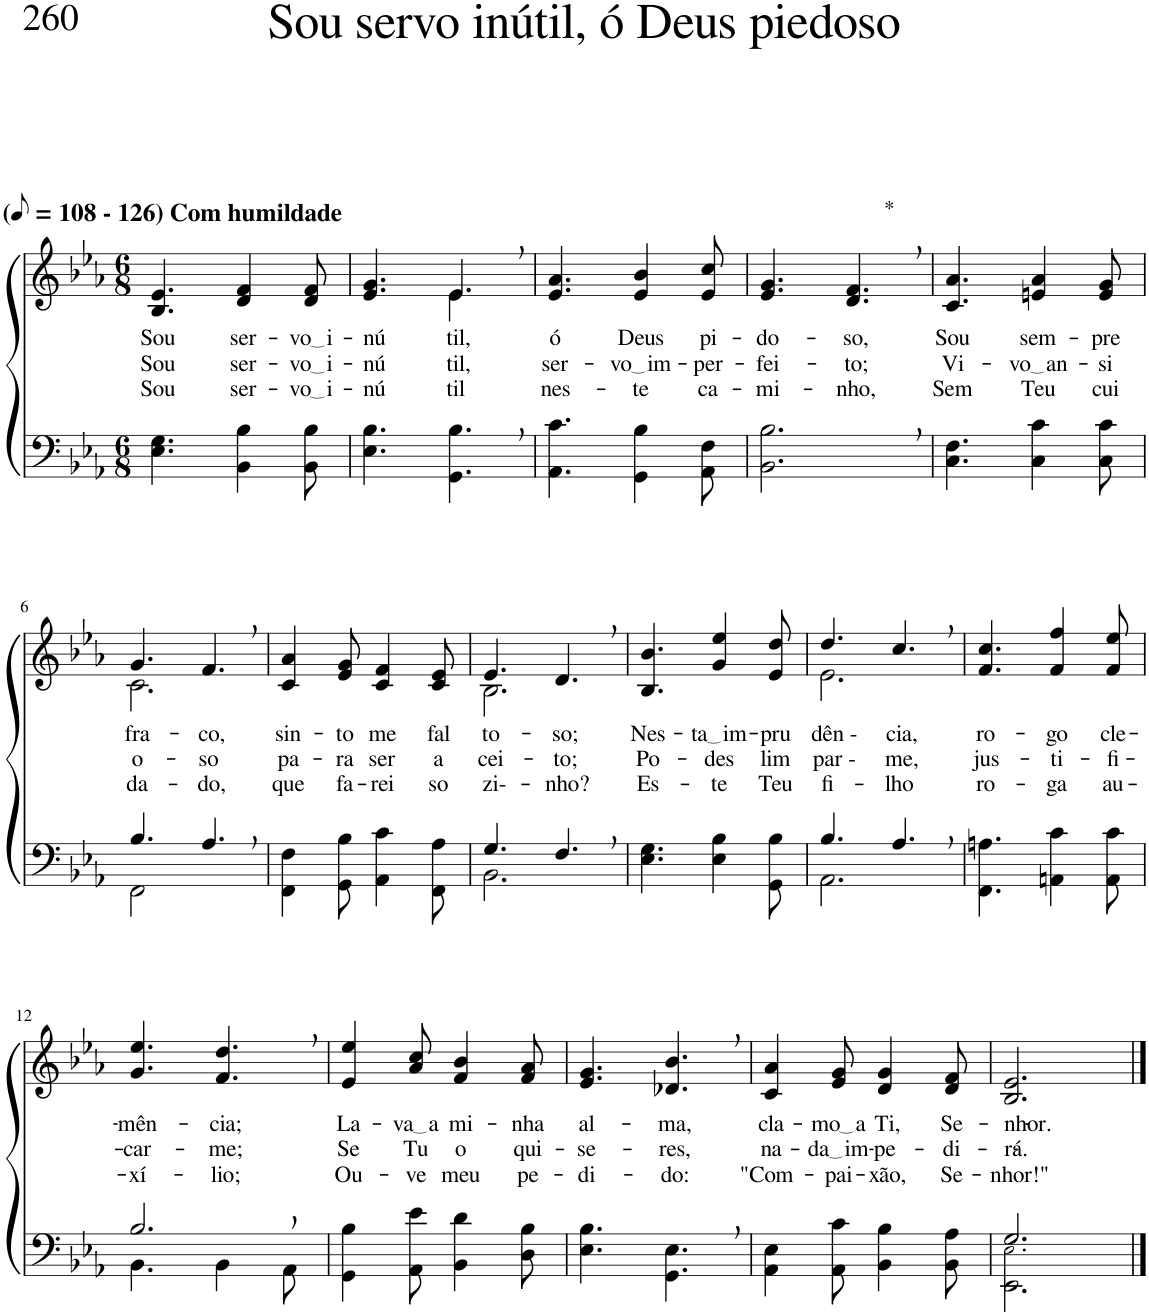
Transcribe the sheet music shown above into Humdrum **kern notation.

**kern	**kern	**text	**text	**text
*part2	*part1	*part1	*part1	*part1
*staff2	*staff1	*staff1	*staff1	*staff1
*I"Parte III e IV	*I"Parte I e II	*	*	*
*clefF4	*clefG2	*	*	*
*k[b-e-a-]	*k[b-e-a-]	*	*	*
*M6/8	*M6/8	*	*	*
*MM54	*MM54	*	*	*
=1	=1	=1	=1	=1
!	!LO:TX:a:B:t=(	!	!	!
!	!LO:TX:a:B:t=- 126) Com humildade	!	!	!
!	!	!LO:LY:b	!LO:LY:b	!LO:LY:b
4.E-\ 4.G\	4.B-/ 4.e-/	Sou	Sou	Sou
!	!	!LO:LY:b	!LO:LY:b	!LO:LY:b
4BB-\ 4B-\	4d/ 4f/	ser-	ser-	ser-
!	!	!LO:LY:b	!LO:LY:b	!LO:LY:b
8BB-\ 8B-\	8d/ 8f/	vo i	vo i	vo i
=2	=2	=2	=2	=2
!	!	!LO:LY:b	!LO:LY:b	!LO:LY:b
*	*^	*	*	*
4.E-\ 4.B-\	4.e-/ 4.g/	4.ryy	-nú-	-nú-	-nú-
!	!	!	!LO:LY:b	!LO:LY:b	!LO:LY:b
4.GG\, 4.B-\,	4.e-,/	4.e-\	-til,	til,	til
=3	=3	=3	=3	=3	=3
!	!	!	!LO:LY:b	!LO:LY:b	!LO:LY:b
*	*v	*v	*	*	*
4.AA-\ 4.c\	4.e-/ 4.a-/	ó	ser-	nes-
!	!	!LO:LY:b	!LO:LY:b	!LO:LY:b
4GG\ 4B-\	4e-/ 4b-/	Deus	vo im	-te
!	!	!LO:LY:b	!LO:LY:b	!LO:LY:b
8AA-\ 8F\	8e-/ 8cc/	pi-	-per-	ca-
=4	=4	=4	=4	=4
!	!	!LO:LY:b	!LO:LY:b	!LO:LY:b
2.BB-\, 2.B-\,	4.e-/ 4.g/	-do-	-fei-	-mi-
!	!LO:TX:a:t=*	!	!	!
!	!	!LO:LY:b	!LO:LY:b	!LO:LY:b
.	4.d/, 4.f/,	-so,	-to;	-nho,
=5	=5	=5	=5	=5
!	!	!LO:LY:b	!LO:LY:b	!LO:LY:b
4.C\ 4.F\	4.c/ 4.a-/	Sou	Vi-	Sem
!	!	!LO:LY:b	!LO:LY:b	!LO:LY:b
4C\ 4c\	4en/ 4a-/	sem-	vo an	Teu
!	!	!LO:LY:b	!LO:LY:b	!LO:LY:b
8C\ 8c\	8e/ 8g/	-pre	-si-	cui-
!!LO:LB:g=z
=6	=6	=6	=6	=6
*^	*^	*	*	*
!	!	!	!	!LO:LY:b	!LO:LY:b	!LO:LY:b
4.B-/	2FF\	4.g/	2.c\	fra-	-o-	da-
!	!	!	!	!LO:LY:b	!LO:LY:b	!LO:LY:b
4.A-,/	.	4.f,/	.	co,	-so	-do,
.	4ryy	.	.	.	.	.
*	*	*v	*v	*	*	*
=7	=7	=7	=7	=7	=7
!	!	!	!LO:LY:b	!LO:LY:b	!LO:LY:b
*v	*v	*	*	*	*
4FF\ 4F\	4c/ 4a-/	sin-	pa-	que
!	!	!LO:LY:b	!LO:LY:b	!LO:LY:b
8GG\ 8B-\	8e-/ 8g/	-to	-ra	fa-
!	!	!LO:LY:b	!LO:LY:b	!LO:LY:b
4AA-\ 4c\	4c/ 4f/	me	ser	-rei
!	!	!LO:LY:b	!LO:LY:b	!LO:LY:b
8FF\ 8A-\	8c/ 8e-/	fal-	a-	so-
=8	=8	=8	=8	=8
*^	*^	*	*	*
!	!	!	!	!LO:LY:b	!LO:LY:b	!LO:LY:b
4.G/	2.BB-\	4.e-/	2.B-\	-to-	-cei-	-zi--
!	!	!	!	!LO:LY:b	!LO:LY:b	!LO:LY:b
4.F,/	.	4.d,/	.	so;	to;	-nho?
*v	*v	*	*	*	*	*
*	*v	*v	*	*	*
=9	=9	=9	=9	=9
!	!	!LO:LY:b	!LO:LY:b	!LO:LY:b
4.E-\ 4.G\	4.B-/ 4.b-/	Nes-	Po-	Es-
!	!	!LO:LY:b	!LO:LY:b	!LO:LY:b
4E-\ 4B-\	4g/ 4ee-/	ta im	-des	-te
!	!	!LO:LY:b	!LO:LY:b	!LO:LY:b
8GG\ 8B-\	8e-/ 8dd/	-pru-	lim-	Teu
=10	=10	=10	=10	=10
*^	*^	*	*	*
!	!	!	!	!LO:LY:b	!LO:LY:b	!LO:LY:b
4.B-/	2.AA-\	4.dd/	2.e-\	-dên -	-par -	fi-
!	!	!	!	!LO:LY:b	!LO:LY:b	!LO:LY:b
4.A-,/	.	4.cc,/	.	cia,	me,	-lho
*v	*v	*	*	*	*	*
*	*v	*v	*	*	*
=11	=11	=11	=11	=11
!	!	!LO:LY:b	!LO:LY:b	!LO:LY:b
4.FF\ 4.An\	4.f/ 4.cc/	ro-	jus-	ro-
!	!	!LO:LY:b	!LO:LY:b	!LO:LY:b
4AAn\ 4c\	4f/ 4ff/	-go	-ti-	-ga
!	!	!LO:LY:b	!LO:LY:b	!LO:LY:b
8AA\ 8c\	8f/ 8ee-/	cle-	-fi-	au-
!!LO:LB:g=z
=12	=12	=12	=12	=12
*^	*	*	*	*
!	!	!	!LO:LY:b	!LO:LY:b	!LO:LY:b
2.B-,/	4.BB-\	4.g/ 4.ee-/	-mên-	-car-	-xí-
!	!	!	!LO:LY:b	!LO:LY:b	!LO:LY:b
.	4BB-\	4.f/, 4.dd/,	-cia;	-me;	-lio;
.	8AA-\	.	.	.	.
=13	=13	=13	=13	=13	=13
!	!	!	!LO:LY:b	!LO:LY:b	!LO:LY:b
*v	*v	*	*	*	*
4GG\ 4B-\	4e-/ 4ee-/	La-	Se	Ou-
!	!	!LO:LY:b	!LO:LY:b	!LO:LY:b
8AA-\ 8e-\	8a-/ 8cc/	va a	Tu	-ve
!	!	!LO:LY:b	!LO:LY:b	!LO:LY:b
4BB-\ 4d\	4f/ 4b-/	mi-	o	meu
!	!	!LO:LY:b	!LO:LY:b	!LO:LY:b
8D\ 8B-\	8f/ 8a-/	-nha	qui-	pe-
=14	=14	=14	=14	=14
!	!	!LO:LY:b	!LO:LY:b	!LO:LY:b
4.E-\ 4.B-\	4.e-/ 4.g/	al-	-se-	-di-
!	!	!LO:LY:b	!LO:LY:b	!LO:LY:b
4.GG\, 4.E-\,	4.d-X/, 4.b-/,	-ma,	-res,	-do:
=15	=15	=15	=15	=15
!	!	!LO:LY:b	!LO:LY:b	!LO:LY:b
4AA-\ 4E-\	4c/ 4a-/	cla-	na-	"Com-
!	!	!LO:LY:b	!LO:LY:b	!LO:LY:b
8AA-\ 8c\	8e-/ 8g/	mo a	da im	-pai-
!	!	!LO:LY:b	!LO:LY:b	!LO:LY:b
4BB-\ 4B-\	4d/ 4g/	Ti,	-pe-	-xão,
!	!	!LO:LY:b	!LO:LY:b	!LO:LY:b
8BB-\ 8A-\	8d/ 8f/	Se-	-di-	Se-
=16	=16	=16	=16	=16
*^	*	*	*	*
!	!	!	!LO:LY:b	!LO:LY:b	!LO:LY:b
2.G/	2.EE-\ 2.E-!\	2.B-/ 2.e-/	-nhor.-	-rá.-	-nhor!"
*v	*v	*	*	*	*
==	==	==	==	==
*-	*-	*-	*-	*-
